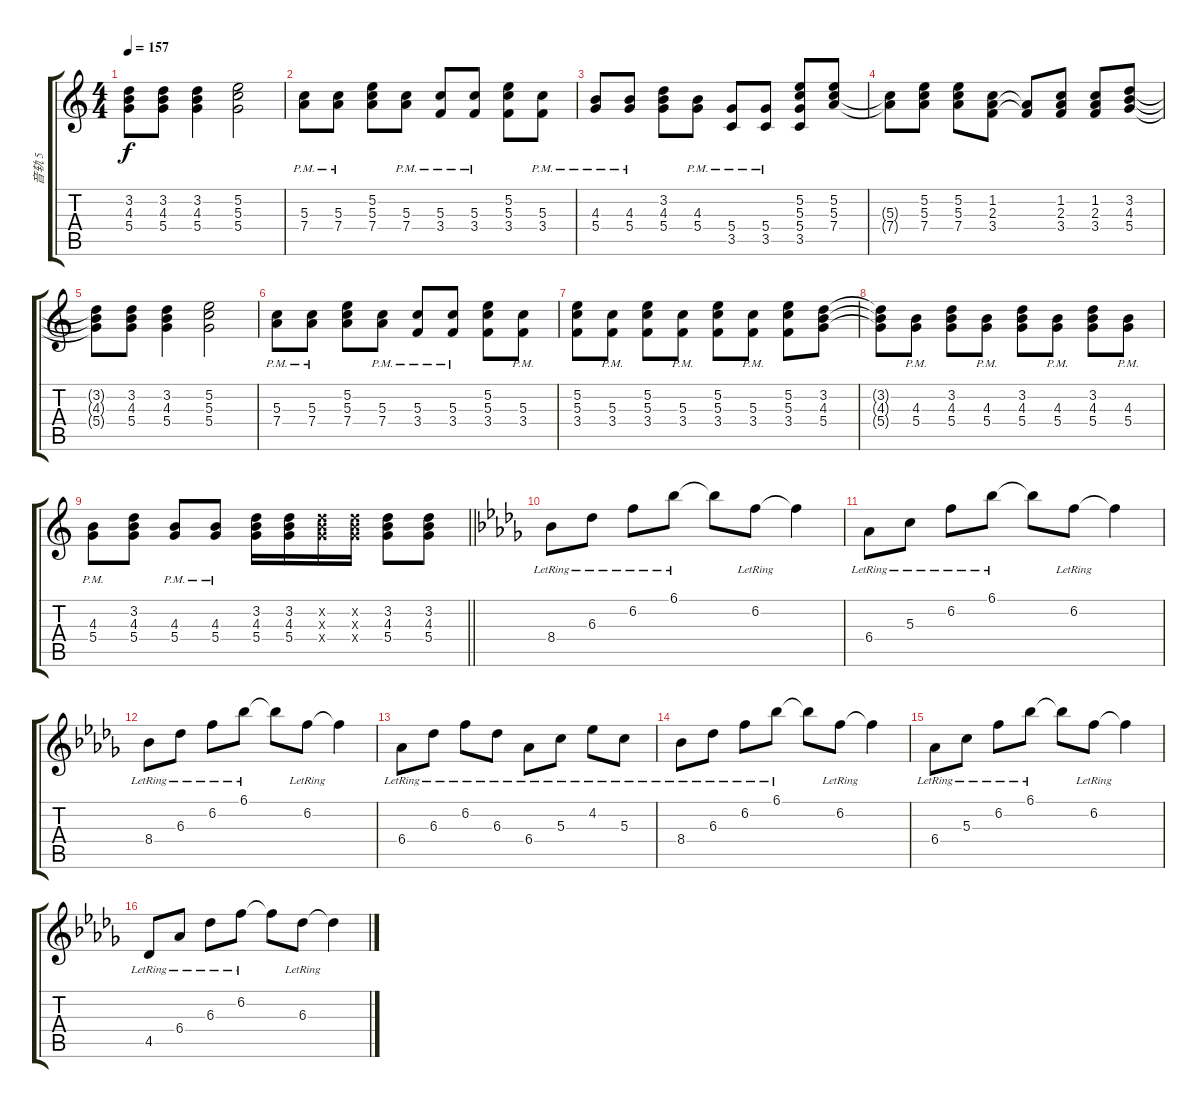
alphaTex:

\track ("音轨 5" "音轨 5") {instrument overdrivenguitar}
\staff {score tabs}
\tuning (E4 B3 G3 D3 A2 E2) {hide}
\ts (4 4)
\tempo 157
\clef g2
\ks c
(3.2{t} 4.3{t} 5.4{t}).8{dy f} (3.2 4.3 5.4).8 (3.2 4.3 5.4).4 (5.2 5.3 5.4).2 |
(5.3{pm} 7.4{pm}).8 (5.3{pm} 7.4{pm}).8 (5.2 5.3 7.4).8 (5.3{pm} 7.4{pm}).8 (5.3{pm} 3.4{pm}).8 (5.3{pm} 3.4{pm}).8 (5.2 5.3 3.4).8 (5.3{pm} 3.4{pm}).8 |
(4.3{pm} 5.4{pm}).8 (4.3{pm} 5.4{pm}).8 (3.2 4.3 5.4).8 (4.3{pm} 5.4{pm}).8 (5.4{pm} 3.5{pm}).8 (5.4{pm} 3.5{pm}).8 (5.2 5.3 5.4 3.5).8 (5.2 5.3 7.4).8 |
(5.3{t} 7.4{t}).8 (5.2 5.3 7.4).8 (5.2 5.3 7.4).8 (1.2 2.3 3.4).8 (2.3{t} 3.4{t}).8 (1.2 2.3 3.4).8 (1.2 2.3 3.4).8 (3.2 4.3 5.4).8 |
(3.2{t} 4.3{t} 5.4{t}).8 (3.2 4.3 5.4).8 (3.2 4.3 5.4).4 (5.2 5.3 5.4).2 |
(5.3{pm} 7.4{pm}).8 (5.3{pm} 7.4{pm}).8 (5.2 5.3 7.4).8 (5.3{pm} 7.4{pm}).8 (5.3{pm} 3.4{pm}).8 (5.3{pm} 3.4{pm}).8 (5.2 5.3 3.4).8 (5.3{pm} 3.4{pm}).8 |
(5.2 5.3 3.4).8 (5.3{pm} 3.4{pm}).8 (5.2 5.3 3.4).8 (5.3{pm} 3.4{pm}).8 (5.2 5.3 3.4).8 (5.3{pm} 3.4{pm}).8 (5.2 5.3 3.4).8 (3.2 4.3 5.4).8 |
(3.2{t} 4.3{t} 5.4{t}).8 (4.3{pm} 5.4{pm}).8 (3.2 4.3 5.4).8 (4.3{pm} 5.4{pm}).8 (3.2 4.3 5.4).8 (4.3{pm} 5.4{pm}).8 (3.2 4.3 5.4).8 (4.3{pm} 5.4{pm}).8 |
\barLineRight lightlight
(4.3{pm} 5.4{pm}).8 (3.2 4.3 5.4).8 (4.3{pm} 5.4{pm}).8 (4.3{pm} 5.4{pm}).8 (3.2 4.3 5.4).16 (3.2 4.3 5.4).16 (3.2{x} 4.3{x} 5.4{x}).16 (3.2{x} 4.3{x} 5.4{x}).16 (3.2 4.3 5.4).8 (3.2 4.3 5.4).8 |
\ks db
8.4{lr}.8 6.3{lr}.8 6.2{lr}.8 6.1{lr}.8 6.1{t}.8 6.2{lr}.8 6.2{t}.4 |
6.4{lr}.8 5.3{lr}.8 6.2{lr}.8 6.1{lr}.8 6.1{t}.8 6.2{lr}.8 6.2{t}.4 |
8.4{lr}.8 6.3{lr}.8 6.2{lr}.8 6.1{lr}.8 6.1{t}.8 6.2{lr}.8 6.2{t}.4 |
6.4{lr}.8 6.3{lr}.8 6.2{lr}.8 6.3{lr}.8 6.4{lr}.8 5.3{lr}.8 4.2{lr}.8 5.3{lr}.8 |
8.4{lr}.8 6.3{lr}.8 6.2{lr}.8 6.1{lr}.8 6.1{t}.8 6.2{lr}.8 6.2{t}.4 |
6.4{lr}.8 5.3{lr}.8 6.2{lr}.8 6.1{lr}.8 6.1{t}.8 6.2{lr}.8 6.2{t}.4 |
4.5{lr}.8 6.4{lr}.8 6.3{lr}.8 6.2{lr}.8 6.2{t}.8 6.3{lr}.8 6.3{t}.4
